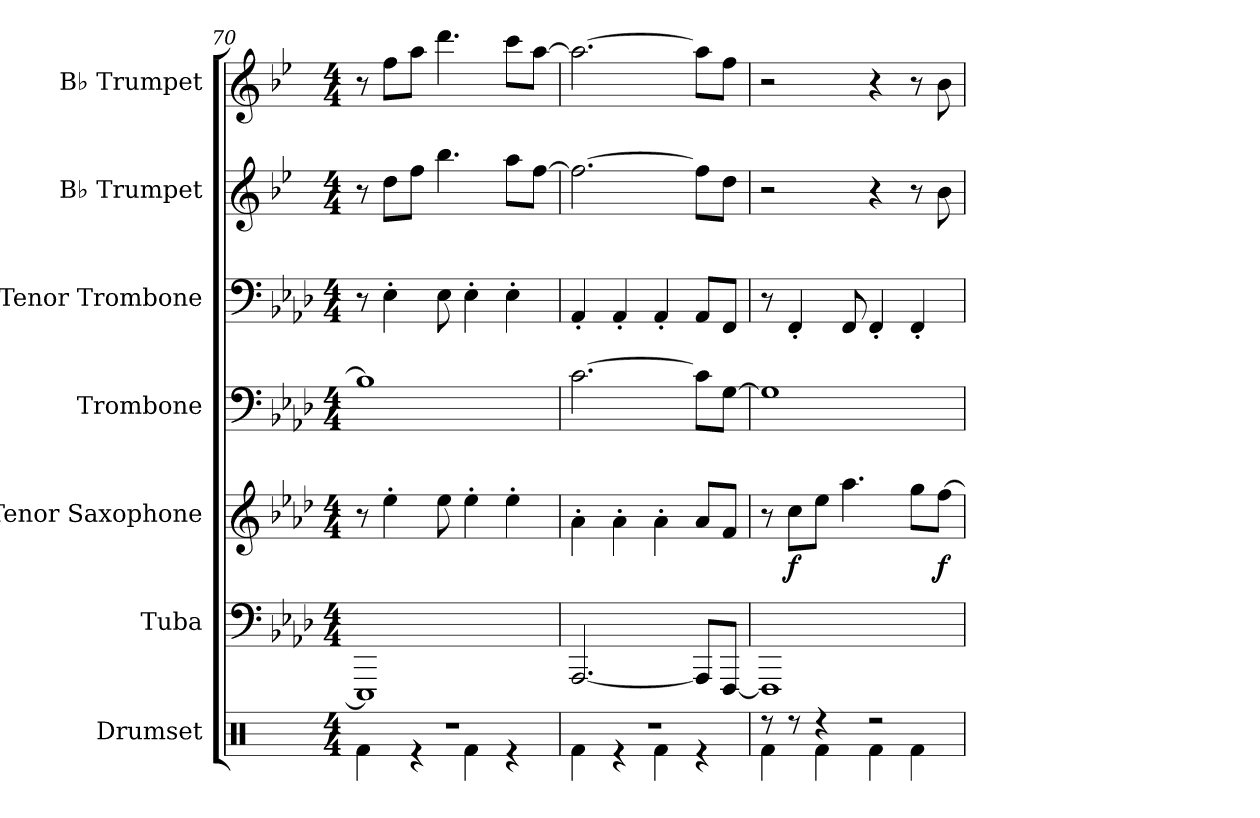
**kern	**kern	**kern	**dynam	**kern	**kern	**kern	**kern
*part7	*part6	*part5	*part5	*part4	*part3	*part2	*part1
*staff7	*staff6	*staff5	*staff5	*staff4	*staff3	*staff2	*staff1
*I"Drumset	*I"Tuba	*I"Tenor Saxophone	*	*I"Trombone	*I"Tenor Trombone	*I"B♭ Trumpet	*I"B♭ Trumpet
*I'Drs.	*I'Tba.	*I'T. Sax.	*	*I'Tbn.	*I'T. Tbn.	*I'B♭ Tpt.	*I'B♭ Tpt.
*clefX	*clefF4	*clefG2	*	*clefF4	*clefF4	*clefG2	*clefG2
*	*	*ITrd8c14	*	*	*	*ITrd1c2	*ITrd1c2
*k[]	*k[b-e-a-d-]	*k[b-e-a-d-]	*	*k[b-e-a-d-]	*k[b-e-a-d-]	*k[b-e-a-d-]	*k[b-e-a-d-]
*M4/4	*M4/4	*M4/4	*	*M4/4	*M4/4	*M4/4	*M4/4
=70	=70	=70	=70	=70	=70	=70	=70
*^	*	*	*	*	*	*	*
1r	4Rf\	1EEE-]	8r	.	1B-]	8r	8r	8r
.	.	.	4e-'\	.	.	4E-'\	8cc\L	8ee-\L
.	4r	.	.	.	.	.	8ee-\J	8gg\J
.	.	.	8e-\	.	.	8E-\	4.aa-\	4.ccc\
.	4Rf\	.	4e-'\	.	.	4E-'\	.	.
.	4r	.	4e-'\	.	.	4E-'\	8gg\L	8bb-\L
.	.	.	.	.	.	.	[8ee-\J	[8gg\J
=71	=71	=71	=71	=71	=71	=71	=71	=71
1r	4Rf\	[2.AAA-/	4A-'\	.	[2.c\	4AA-'/	2.ee-\_	2.gg\_
.	4r	.	4A-'\	.	.	4AA-'/	.	.
.	4Rf\	.	4A-'\	.	.	4AA-'/	.	.
.	4r	8AAA-/L]	8A-/L	.	8c\L]	8AA-/L	8ee-\L]	8gg\L]
.	.	[8FFF/J	8F/J	.	[8G\J	8FF/J	8cc\J	8ee-\J
=72	=72	=72	=72	=72	=72	=72	=72	=72
8r	4Rf\	1FFF]	8r	.	1G]	8r	2r	2r
!	!	!	!	!LO:DY:b	!	!	!	!
8r	.	.	8c\L	f	.	4FF'/	.	.
4r	4Rf\	.	8e-\J	.	.	.	.	.
.	.	.	4.a-\	.	.	8FF/	.	.
2r	4Rf\	.	.	.	.	4FF'/	4r	4r
.	4Rf\	.	8g\L	.	.	4FF'/	8r	8r
!	!	!	!	!LO:DY:b	!	!	!	!
.	.	.	[8f\J	f	.	.	8a-\	8a-\
*v	*v	*	*	*	*	*	*	*
=	=	=	=	=	=	=	=
*-	*-	*-	*-	*-	*-	*-	*-
